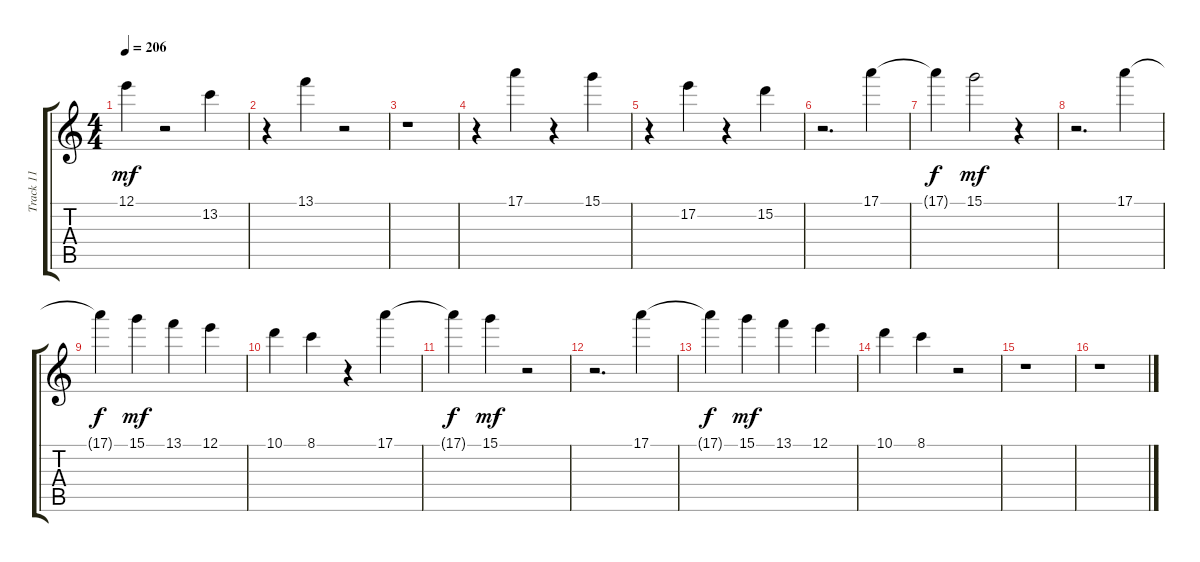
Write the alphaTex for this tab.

\track ("Track 11" "Track 11") {instrument electricguitarmuted}
\staff {score tabs}
\tuning (E4 B3 G3 D3 A2 E2) {hide}
\ts (4 4)
\tempo 206
\clef g2
\ks c
12.1.4{dy mf} r.2 13.2.4 |
r.4 13.1.4 r.2 |
r.1 |
r.4 17.1.4 r.4 15.1.4 |
r.4 17.2.4 r.4 15.2.4 |
r.2{d} 17.1.4 |
17.1{t}.4{dy f} 15.1.2{dy mf} r.4 |
r.2{d} 17.1.4 |
17.1{t}.4{dy f} 15.1.4{dy mf} 13.1.4 12.1.4 |
10.1.4 8.1.4 r.4 17.1.4 |
17.1{t}.4{dy f} 15.1.4{dy mf} r.2 |
r.2{d} 17.1.4 |
17.1{t}.4{dy f} 15.1.4{dy mf} 13.1.4 12.1.4 |
10.1.4 8.1.4 r.2 |
r.1 |
r.1
